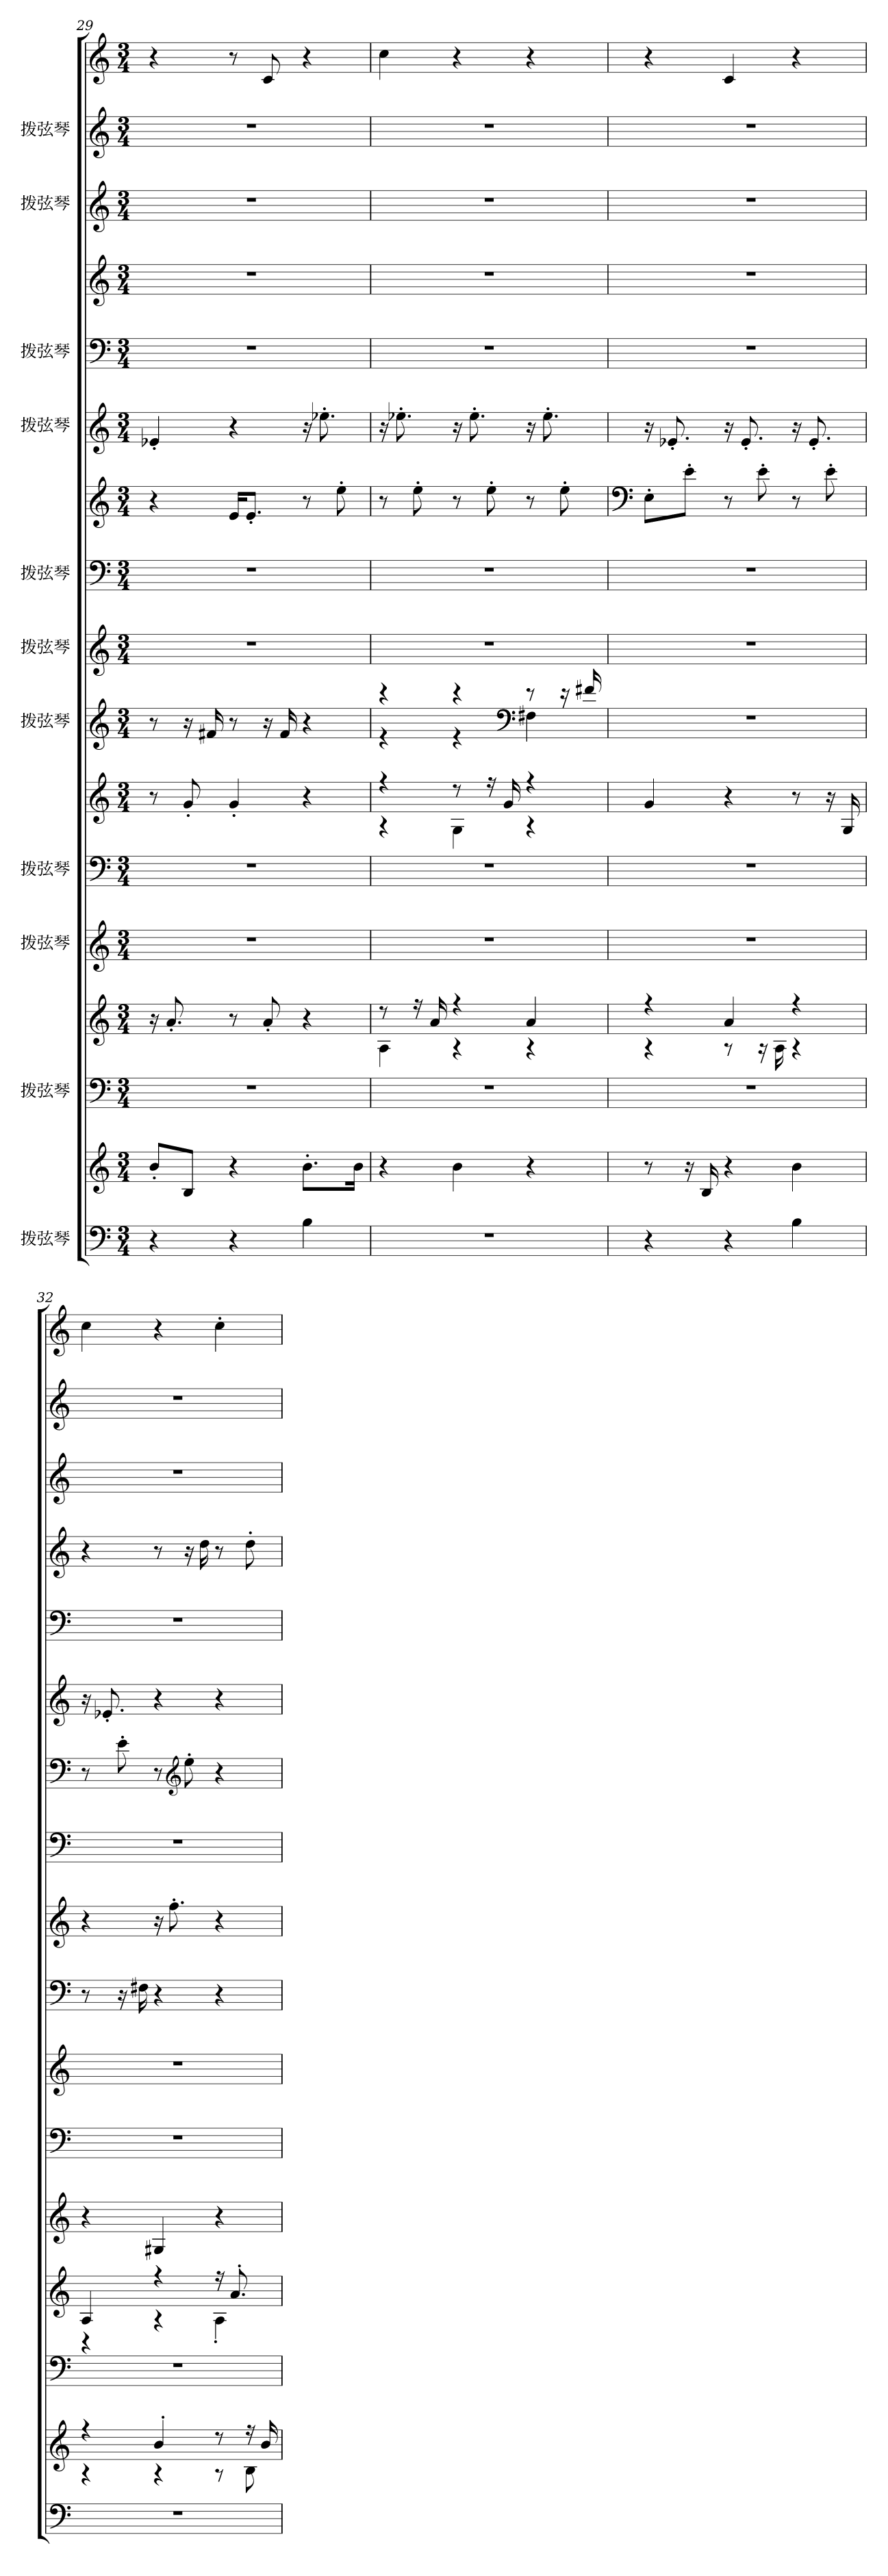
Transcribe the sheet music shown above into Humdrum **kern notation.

**kern	**kern	**kern	**kern	**kern	**kern	**kern	**kern	**kern	**kern	**kern	**kern	**kern	**kern	**kern	**kern	**kern
*part11	*part11	*part10	*part10	*part9	*part8	*part8	*part7	*part6	*part5	*part5	*part4	*part3	*part3	*part2	*part1	*part1
*staff17	*staff16	*staff15	*staff14	*staff13	*staff12	*staff11	*staff10	*staff9	*staff8	*staff7	*staff6	*staff5	*staff4	*staff3	*staff2	*staff1
*I"拨弦琴	*	*I"拨弦琴	*	*I"拨弦琴	*I"拨弦琴	*	*I"拨弦琴	*I"拨弦琴	*I"拨弦琴	*	*I"拨弦琴	*I"拨弦琴	*	*I"拨弦琴	*I"拨弦琴	*
*clefF4	*clefG2	*clefF4	*clefG2	*clefG2	*clefF4	*clefG2	*clefG2	*clefG2	*clefF4	*clefG2	*clefG2	*clefF4	*clefG2	*clefG2	*clefG2	*clefG2
*k[]	*k[]	*k[]	*k[]	*k[]	*k[]	*k[]	*k[]	*k[]	*k[]	*k[]	*k[]	*k[]	*k[]	*k[]	*k[]	*k[]
*M3/4	*M3/4	*M3/4	*M3/4	*M3/4	*M3/4	*M3/4	*M3/4	*M3/4	*M3/4	*M3/4	*M3/4	*M3/4	*M3/4	*M3/4	*M3/4	*M3/4
=29	=29	=29	=29	=29	=29	=29	=29	=29	=29	=29	=29	=29	=29	=29	=29	=29
4r	8b'/L	2.r	16r	2.r	2.r	8r	8r	2.r	2.r	4r	4e-X'/	2.r	2.r	2.r	2.r	4r
.	.	.	8.a'/	.	.	.	.	.	.	.	.	.	.	.	.	.
.	8B/J	.	.	.	.	8g'/	16r	.	.	.	.	.	.	.	.	.
.	.	.	.	.	.	.	16f#X/	.	.	.	.	.	.	.	.	.
4r	4r	.	8r	.	.	4g'/	8r	.	.	16e/KL	4r	.	.	.	.	8r
.	.	.	.	.	.	.	.	.	.	8.e'/J	.	.	.	.	.	.
.	.	.	8a'/	.	.	.	16r	.	.	.	.	.	.	.	.	8c/
.	.	.	.	.	.	.	16f#/	.	.	.	.	.	.	.	.	.
4B\	8.b'\L	.	4r	.	.	4r	4r	.	.	8r	16r	.	.	.	.	4r
.	.	.	.	.	.	.	.	.	.	.	8.ee-X'\	.	.	.	.	.
.	.	.	.	.	.	.	.	.	.	8ee'\	.	.	.	.	.	.
.	16b\Jk	.	.	.	.	.	.	.	.	.	.	.	.	.	.	.
!!LO:PB:g=z
=30	=30	=30	=30	=30	=30	=30	=30	=30	=30	=30	=30	=30	=30	=30	=30	=30
*	*	*	*^	*	*	*^	*^	*	*	*	*	*	*	*	*	*
2.r	4r	2.r	8r	4A\	2.r	2.r	4r	4r	4r	4r	2.r	2.r	8r	16r	2.r	2.r	2.r	2.r	4cc\
.	.	.	.	.	.	.	.	.	.	.	.	.	.	8.ee-X'\	.	.	.	.	.
.	.	.	16r	.	.	.	.	.	.	.	.	.	8ee'\	.	.	.	.	.	.
.	.	.	16a/	.	.	.	.	.	.	.	.	.	.	.	.	.	.	.	.
.	4b\	.	4r	4r	.	.	8r	4G\	4r	4r	.	.	8r	16r	.	.	.	.	4r
.	.	.	.	.	.	.	.	.	.	.	.	.	.	8.ee-'\	.	.	.	.	.
.	.	.	.	.	.	.	16r	.	.	.	.	.	8ee'\	.	.	.	.	.	.
.	.	.	.	.	.	.	16g/	.	.	.	.	.	.	.	.	.	.	.	.
*	*	*	*	*	*	*	*	*	*clefF4	*	*	*	*	*	*	*	*	*	*
.	4r	.	4a/	4r	.	.	4r	4r	8r	4F#X\	.	.	8r	16r	.	.	.	.	4r
.	.	.	.	.	.	.	.	.	.	.	.	.	.	8.ee-'\	.	.	.	.	.
.	.	.	.	.	.	.	.	.	16r	.	.	.	8ee'\	.	.	.	.	.	.
.	.	.	.	.	.	.	.	.	16f#X/	.	.	.	.	.	.	.	.	.	.
*	*	*	*	*	*	*	*v	*v	*	*	*	*	*	*	*	*	*	*	*
*	*	*	*	*	*	*	*	*v	*v	*	*	*	*	*	*	*	*	*
=31	=31	=31	=31	=31	=31	=31	=31	=31	=31	=31	=31	=31	=31	=31	=31	=31	=31
*	*	*	*	*	*	*	*	*	*	*	*clefF4	*	*	*	*	*	*
4r	8r	2.r	4r	4r	2.r	2.r	4g/	2.r	2.r	2.r	8E'\L	16r	2.r	2.r	2.r	2.r	4r
.	.	.	.	.	.	.	.	.	.	.	.	8.e-X'/	.	.	.	.	.
.	16r	.	.	.	.	.	.	.	.	.	8e'\J	.	.	.	.	.	.
.	16B/	.	.	.	.	.	.	.	.	.	.	.	.	.	.	.	.
4r	4r	.	4a/	8r	.	.	4r	.	.	.	8r	16r	.	.	.	.	4c/
.	.	.	.	.	.	.	.	.	.	.	.	8.e-'/	.	.	.	.	.
.	.	.	.	16r	.	.	.	.	.	.	8e'\	.	.	.	.	.	.
.	.	.	.	16A\	.	.	.	.	.	.	.	.	.	.	.	.	.
4B\	4b\	.	4r	4r	.	.	8r	.	.	.	8r	16r	.	.	.	.	4r
.	.	.	.	.	.	.	.	.	.	.	.	8.e-'/	.	.	.	.	.
.	.	.	.	.	.	.	16r	.	.	.	8e'\	.	.	.	.	.	.
.	.	.	.	.	.	.	16G/	.	.	.	.	.	.	.	.	.	.
=32	=32	=32	=32	=32	=32	=32	=32	=32	=32	=32	=32	=32	=32	=32	=32	=32	=32
*	*^	*	*	*	*	*	*	*	*	*	*	*	*	*	*	*	*
2.r	4r	4r	2.r	4A/	4r	4r	2.r	2.r	8r	4r	2.r	8r	16r	2.r	4r	2.r	2.r	4cc\
.	.	.	.	.	.	.	.	.	.	.	.	.	8.e-X'/	.	.	.	.	.
.	.	.	.	.	.	.	.	.	16r	.	.	8e'\	.	.	.	.	.	.
.	.	.	.	.	.	.	.	.	16F#X\	.	.	.	.	.	.	.	.	.
.	4b'/	4r	.	4r	4r	4G#X/	.	.	4r	16r	.	8r	4r	.	8r	.	.	4r
.	.	.	.	.	.	.	.	.	.	8.ff'\	.	.	.	.	.	.	.	.
*	*	*	*	*	*	*	*	*	*	*	*	*clefG2	*	*	*	*	*	*
.	.	.	.	.	.	.	.	.	.	.	.	8ee'\	.	.	16r	.	.	.
.	.	.	.	.	.	.	.	.	.	.	.	.	.	.	16dd\	.	.	.
.	8r	8r	.	16r	4A'\	4r	.	.	4r	4r	.	4r	4r	.	8r	.	.	4cc'\
.	.	.	.	8.a'/	.	.	.	.	.	.	.	.	.	.	.	.	.	.
.	16r	8B\	.	.	.	.	.	.	.	.	.	.	.	.	8dd'\	.	.	.
.	16b/	.	.	.	.	.	.	.	.	.	.	.	.	.	.	.	.	.
*	*v	*v	*	*v	*v	*	*	*	*	*	*	*	*	*	*	*	*	*
=	=	=	=	=	=	=	=	=	=	=	=	=	=	=	=	=
*-	*-	*-	*-	*-	*-	*-	*-	*-	*-	*-	*-	*-	*-	*-	*-	*-
